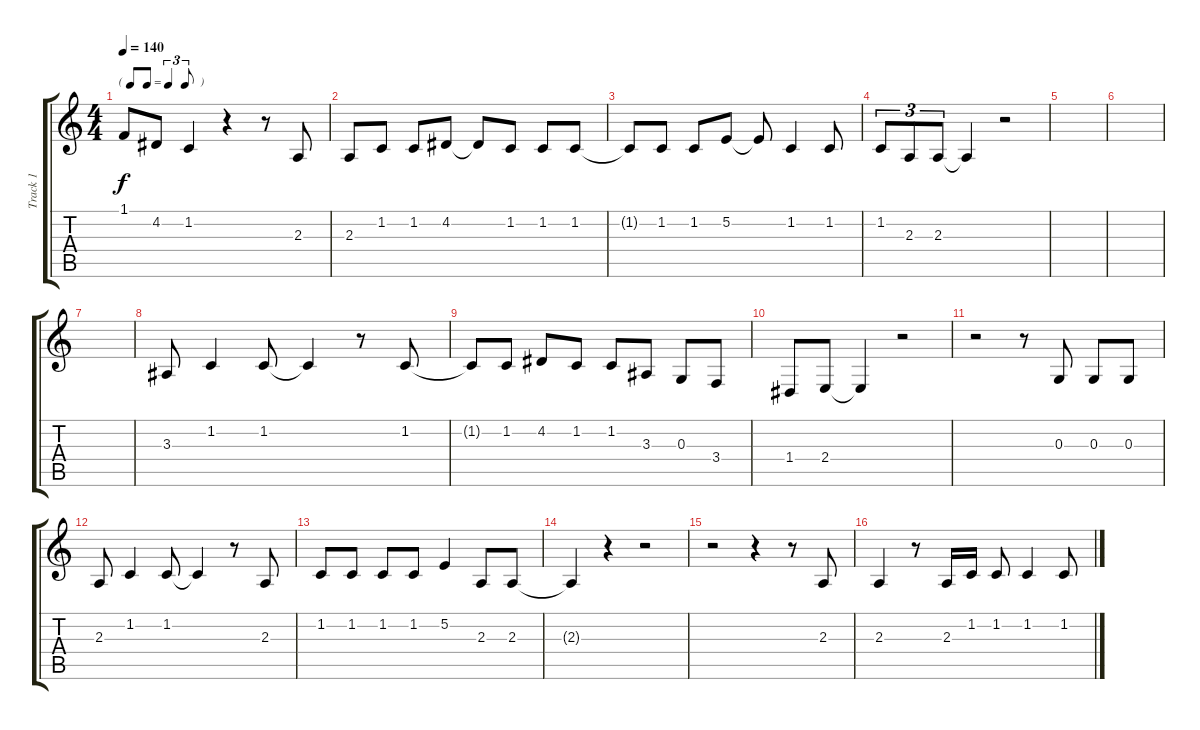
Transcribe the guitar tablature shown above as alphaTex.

\track ("Track 1" "Track 1") {instrument tenorsax}
\staff {score tabs}
\tuning (E4 B3 G3 D3 A2 E2) {hide}
\ts (4 4)
\tf triplet8th
\tempo 140
\clef g2
\ks c
1.1.8{dy f} 4.2.8 1.2.4 r.4 r.8 2.3.8 |
2.3.8 1.2.8 1.2.8 4.2.8 4.2{t}.8 1.2.8 1.2.8 1.2.8 |
1.2{t}.8 1.2.8 1.2.8 5.2.8 5.2{t}.8 1.2.4 1.2.8 |
1.2.8{tu (3 2)} 2.3.8{tu (3 2)} 2.3.8{tu (3 2)} 2.3{t}.4 r.2 |
|
|
|
3.3.8 1.2.4 1.2.8 1.2{t}.4 r.8 1.2.8 |
1.2{t}.8 1.2.8 4.2.8 1.2.8 1.2.8 3.3.8 0.3.8 3.4.8 |
1.4.8 2.4.8 2.4{t}.4 r.2 |
r.2 r.8 0.3.8 0.3.8 0.3.8 |
2.3.8 1.2.4 1.2.8 1.2{t}.4 r.8 2.3.8 |
1.2.8 1.2.8 1.2.8 1.2.8 5.2.4 2.3.8 2.3.8 |
2.3{t}.4 r.4 r.2 |
r.2 r.4 r.8 2.3.8 |
2.3.4 r.8 2.3.16 1.2.16 1.2.8 1.2.4 1.2.8
